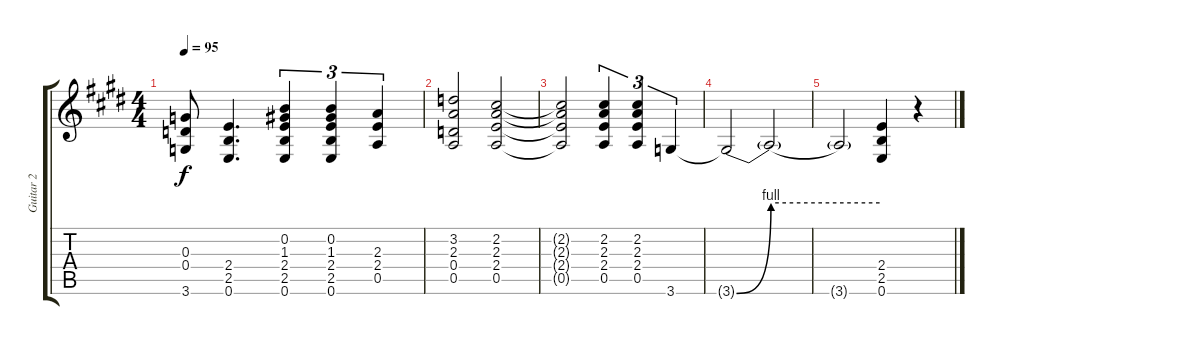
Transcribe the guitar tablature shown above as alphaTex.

\track ("Guitar 2" "Guitar 2") {instrument distortionguitar}
\staff {score tabs}
\tuning (E4 B3 G3 D3 A2 E2) {hide}
\ts (4 4)
\tempo 95
\clef g2
\ks c#minor
(0.3{t} 0.4{t} 3.6{t}).8{dy f} (2.4 2.5 0.6).4{d} (0.2 1.3 2.4 2.5 0.6).4{tu (3 2)} (0.2 1.3 2.4 2.5 0.6).4{tu (3 2)} (2.3 2.4 0.5).4{tu (3 2)} |
(3.2 2.3 0.4 0.5).2 (2.2 2.3 2.4 0.5).2 |
(2.2{t} 2.3{t} 2.4{t} 0.5{t}).2 (2.2 2.3 2.4 0.5).4{tu (3 2)} (2.2 2.3 2.4 0.5).4{tu (3 2)} 3.6.4{tu (3 2)} |
3.6{be (bend 0 0 60 4) t}.2 3.6{be (hold 0 4 60 4) t}.2 |
3.6{t}.2 (2.4 2.5 0.6).4 r.4
